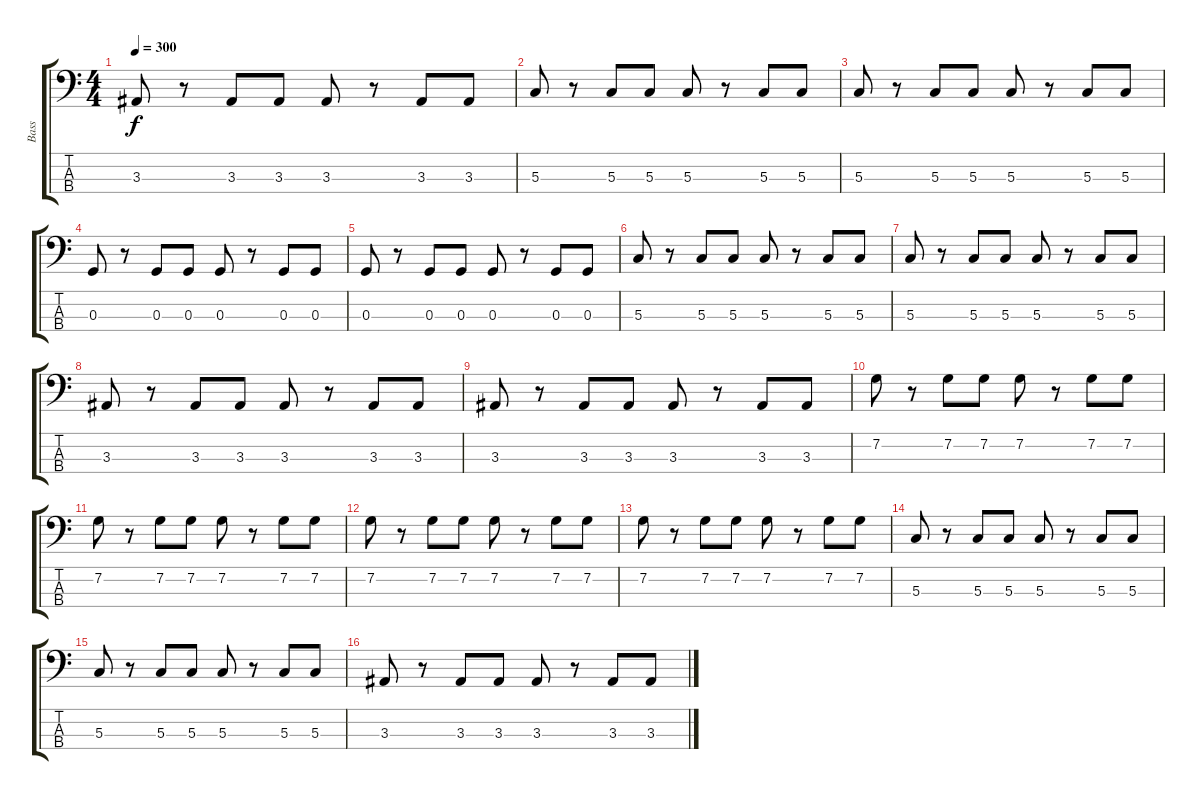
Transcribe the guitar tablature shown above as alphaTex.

\track ("Bass" "Bass") {instrument electricbasspick}
\staff {score tabs}
\tuning (F2 C2 G1 D1) {hide}
\ts (4 4)
\tempo 300
\clef f4
\ks c
3.3.8{dy f} r.8 3.3.8 3.3.8 3.3.8 r.8 3.3.8 3.3.8 |
5.3.8 r.8 5.3.8 5.3.8 5.3.8 r.8 5.3.8 5.3.8 |
5.3.8 r.8 5.3.8 5.3.8 5.3.8 r.8 5.3.8 5.3.8 |
0.3.8 r.8 0.3.8 0.3.8 0.3.8 r.8 0.3.8 0.3.8 |
0.3.8 r.8 0.3.8 0.3.8 0.3.8 r.8 0.3.8 0.3.8 |
5.3.8 r.8 5.3.8 5.3.8 5.3.8 r.8 5.3.8 5.3.8 |
5.3.8 r.8 5.3.8 5.3.8 5.3.8 r.8 5.3.8 5.3.8 |
3.3.8 r.8 3.3.8 3.3.8 3.3.8 r.8 3.3.8 3.3.8 |
3.3.8 r.8 3.3.8 3.3.8 3.3.8 r.8 3.3.8 3.3.8 |
7.2.8 r.8 7.2.8 7.2.8 7.2.8 r.8 7.2.8 7.2.8 |
7.2.8 r.8 7.2.8 7.2.8 7.2.8 r.8 7.2.8 7.2.8 |
7.2.8 r.8 7.2.8 7.2.8 7.2.8 r.8 7.2.8 7.2.8 |
7.2.8 r.8 7.2.8 7.2.8 7.2.8 r.8 7.2.8 7.2.8 |
5.3.8 r.8 5.3.8 5.3.8 5.3.8 r.8 5.3.8 5.3.8 |
5.3.8 r.8 5.3.8 5.3.8 5.3.8 r.8 5.3.8 5.3.8 |
3.3.8 r.8 3.3.8 3.3.8 3.3.8 r.8 3.3.8 3.3.8
